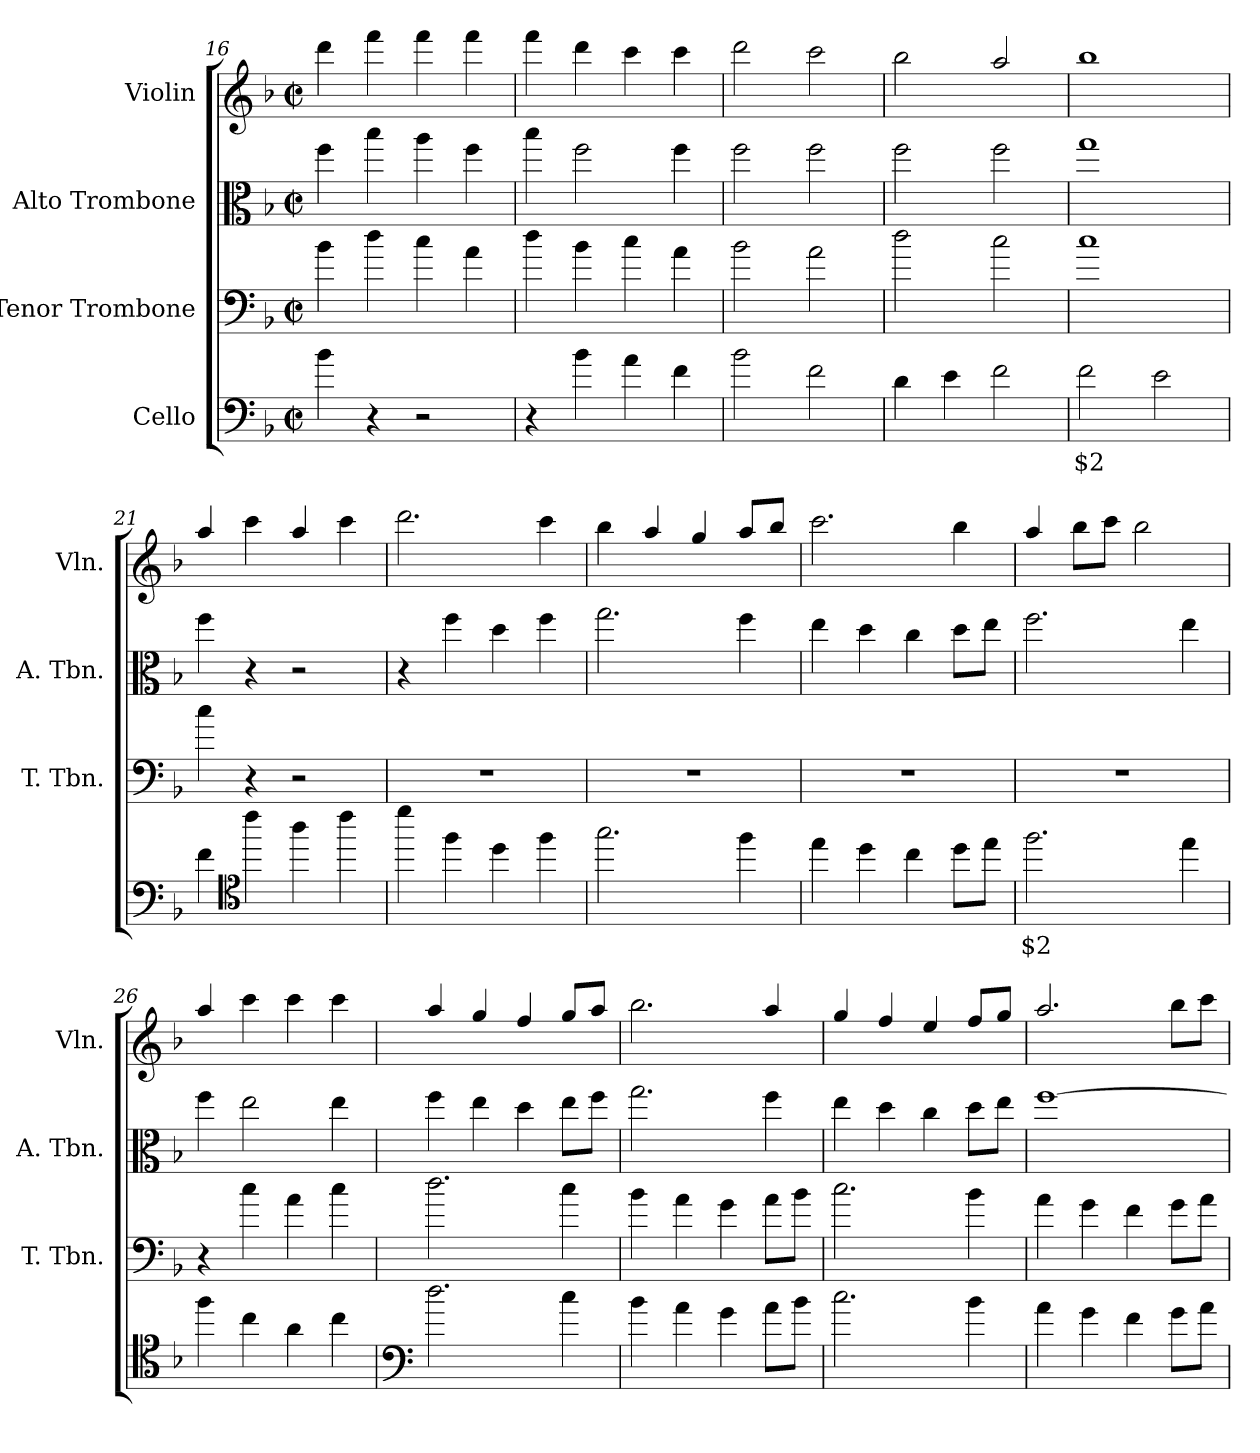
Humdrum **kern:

**kern	**text	**kern	**kern	**kern
*part4	*part4	*part3	*part2	*part1
*staff4	*staff4	*staff3	*staff2	*staff1
*I"Cello	*	*I"Tenor Trombone	*I"Alto Trombone	*I"Violin
*	*	*I'T. Tbn.	*I'A. Tbn.	*I'Vln.
!!LO:LB:g=z
*clefF4	*	*clefF4	*clefC3	*clefG2
*ITrd7c12	*	*ITrd7c12	*ITrd7c12	*ITrd7c12
*k[b-]	*	*k[b-]	*k[b-]	*k[b-]
*F:	*	*F:	*F:	*F:
*M2/2	*	*M2/2	*M2/2	*M2/2
*met(c|)	*	*met(c|)	*met(c|)	*met(c|)
=16	=16	=16	=16	=16
4B-\	.	4B-\	4f\	4dd\
4r	.	4d\	4b-\	4ff\
2r	.	4c\	4a\	4ff\
.	.	4A\	4f\	4ff\
=17	=17	=17	=17	=17
4r	.	4d\	4b-\	4ff\
4B-\	.	4B-\	2f\	4dd\
4A\	.	4c\	.	4cc\
4F\	.	4A\	4f\	4cc\
=18	=18	=18	=18	=18
2B-\	.	2B-\	2f\	2dd\
2F\	.	2A\	2f\	2cc\
=19	=19	=19	=19	=19
4D\	.	2d\	2f\	2b-\
4E\	.	.	.	.
2F\	.	2c\	2f\	2a/
=20	=20	=20	=20	=20
!	!LO:LY:b	!	!	!
2F\	$2	1c	1g	1b-
2E\	.	.	.	.
=21	=21	=21	=21	=21
4F\	.	4c\	4f\	4a/
*clefC4	*	*	*	*
4cc\	.	4r	4r	4cc\
4a\	.	2r	2r	4a/
4cc\	.	.	.	4cc\
=22	=22	=22	=22	=22
4dd\	.	1r	4r	2.dd\
4f\	.	.	4f\	.
4d\	.	.	4d\	.
4f\	.	.	4f\	4cc\
=23	=23	=23	=23	=23
2.g\	.	1r	2.g\	4b-\
.	.	.	.	4a/
.	.	.	.	4g/
4f\	.	.	4f\	8a/L
.	.	.	.	8b-/J
!!LO:PB:g=z
=24	=24	=24	=24	=24
4e\	.	1r	4e\	2.cc\
4d\	.	.	4d\	.
4c\	.	.	4c\	.
8d\L	.	.	8d\L	4b-\
8e\J	.	.	8e\J	.
=25	=25	=25	=25	=25
!	!LO:LY:b	!	!	!
2.f\	$2	1r	2.f\	4a/
.	.	.	.	8b-\L
.	.	.	.	8cc\J
.	.	.	.	2b-\
4e\	.	.	4e\	.
=26	=26	=26	=26	=26
4f\	.	4r	4f\	4a/
4c\	.	4c\	2e\	4cc\
4A\	.	4A\	.	4cc\
4c\	.	4c\	4e\	4cc\
=27	=27	=27	=27	=27
*clefF4	*	*	*	*
2.d\	.	2.d\	4f\	4a/
.	.	.	4e\	4g/
.	.	.	4d\	4f/
4c\	.	4c\	8e\L	8g/L
.	.	.	8f\J	8a/J
=28	=28	=28	=28	=28
4B-\	.	4B-\	2.g\	2.b-\
4A\	.	4A\	.	.
4G\	.	4G\	.	.
8A\L	.	8A\L	4f\	4a/
8B-\J	.	8B-\J	.	.
=29	=29	=29	=29	=29
2.c\	.	2.c\	4e\	4g/
.	.	.	4d\	4f/
.	.	.	4c\	4e/
4B-\	.	4B-\	8d\L	8f/L
.	.	.	8e\J	8g/J
=30	=30	=30	=30	=30
4A\	.	4A\	[1f	2.a/
!	!LO:LY:b	!	!	!
4G\	_-	4G\	.	.
4F\	.	4F\	.	.
8G\L	.	8G\L	.	8b-\L
8A\J	.	8A\J	.	8cc\J
=	=	=	=	=
*-	*-	*-	*-	*-
